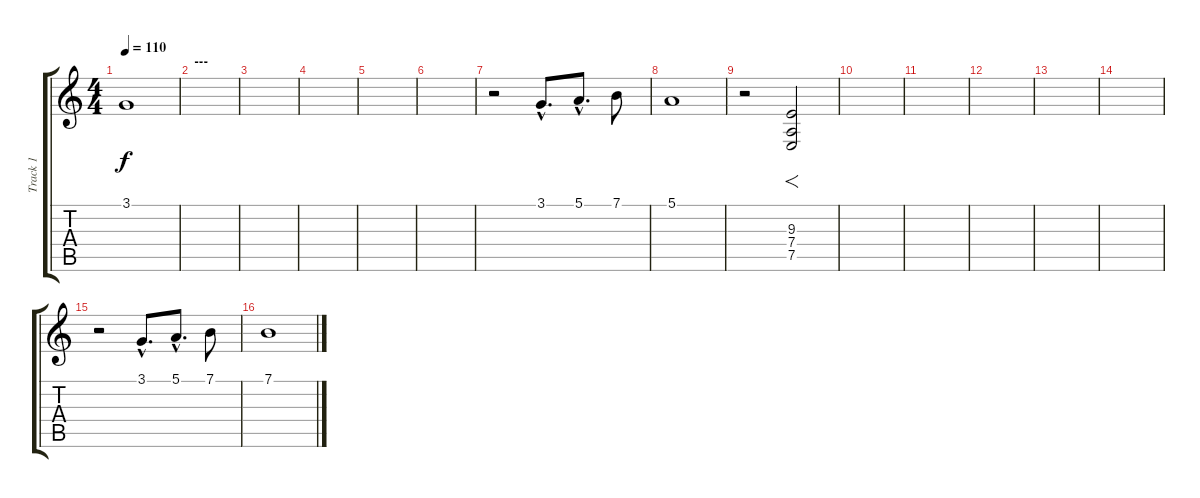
\track ("Track 1" "Track 1") {instrument electricpiano1}
\staff {score tabs}
\tuning (E4 B3 G3 D3 A2 D2) {hide}
\ts (4 4)
\tempo 110
\clef g2
\ks c
3.1{t}.1{dy f} |
\section ("" "---")
|
|
|
|
|
r.2 3.1{hac}.8{d} 5.1{hac}.8{d} 7.1.8 |
5.1.1 |
r.2 (9.3 7.4 7.5).2{f instrument reversecymbal} |
|
|
|
|
|
r.2 3.1{hac}.8{d} 5.1{hac}.8{d} 7.1.8 |
7.1.1
